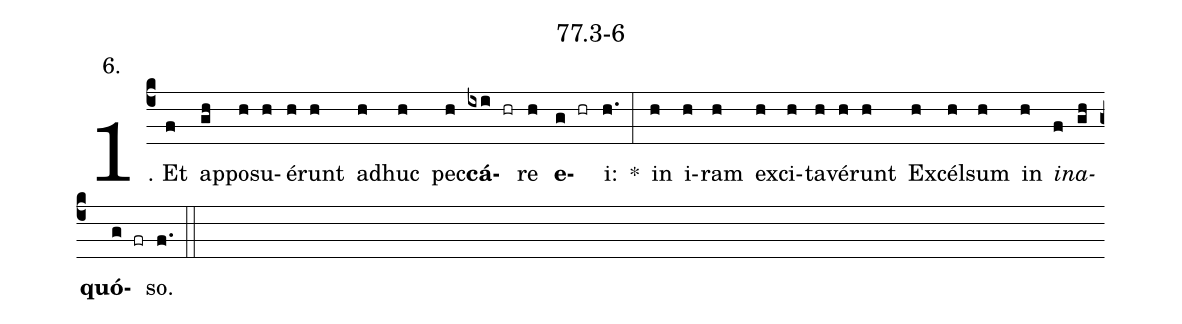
name: 77.3-6;
annotation: 6.;
%%
(c4)1. Et(f) ap(gh)po(h)su(h)é(h)runt(h) ad(h)huc(h) pec(h)<b>cá</b>(ixi hr)re(h) <b>e</b>(g hr)i:(h.) *(:) in(h) i(h)ram(h) ex(h)ci(h)ta(h)vé(h)runt(h) Ex(h)cél(h)sum(h) in(h) <i>in</i>(f)<i>a</i>(gh)<b>quó</b>(g fr)so.(f.) (::)


%E(h) u(h) o(f) u(gh) a(g) e.(f.) (::)
